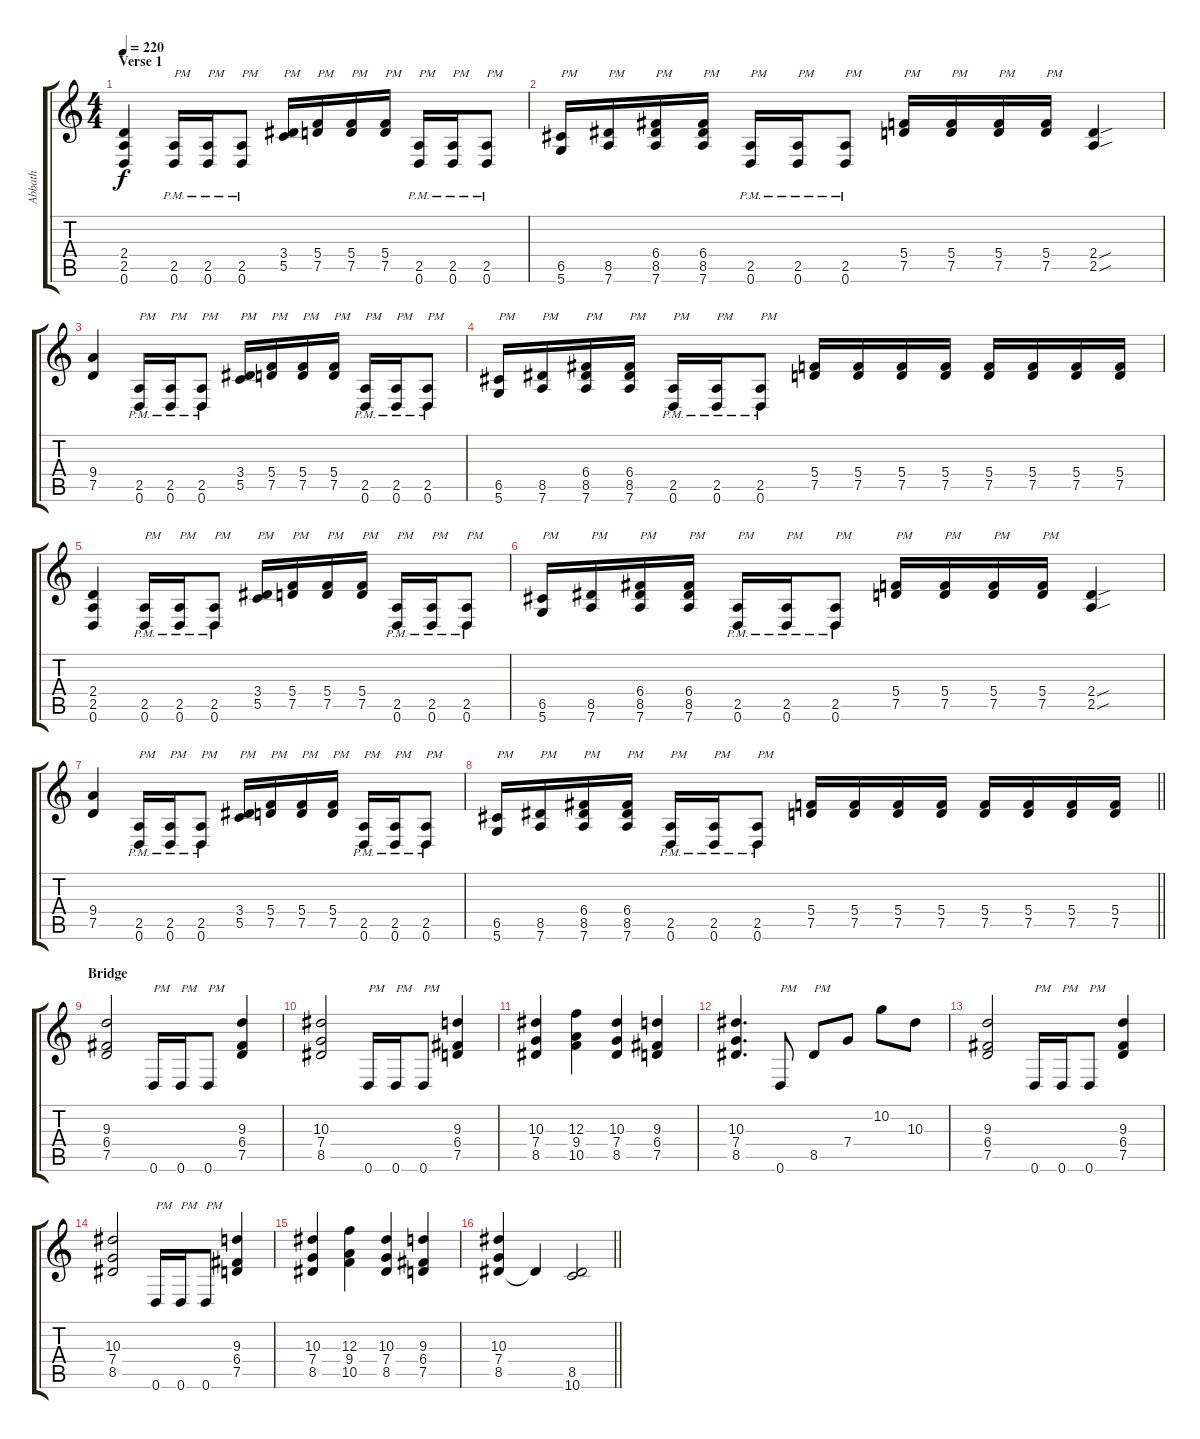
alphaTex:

\track ("Abbath" "Abbath") {instrument distortionguitar}
\staff {score tabs}
\tuning (D4 A3 F3 C3 G2 D2) {hide}
\ts (4 4)
\section ("" "Verse 1")
\tempo 220
\clef g2
\ks c
(2.4 2.5 0.6).4{dy f} (2.5{pm} 0.6{pm}).16{txt "PM"} (2.5{pm} 0.6{pm}).16{txt "PM"} (2.5{pm} 0.6{pm}).8{txt "PM"} (3.4 5.5).16{txt "PM"} (5.4 7.5).16{txt "PM"} (5.4 7.5).16{txt "PM"} (5.4 7.5).16{txt "PM"} (2.5{pm} 0.6{pm}).16{txt "PM"} (2.5{pm} 0.6{pm}).16{txt "PM"} (2.5{pm} 0.6{pm}).8{txt "PM"} |
(6.5 5.6).16{txt "PM"} (8.5 7.6).16{txt "PM"} (6.4 8.5 7.6).16{txt "PM"} (6.4 8.5 7.6).16{txt "PM"} (2.5{pm} 0.6{pm}).16{txt "PM"} (2.5{pm} 0.6{pm}).16{txt "PM"} (2.5{pm} 0.6{pm}).8{txt "PM"} (5.4 7.5).16{txt "PM"} (5.4 7.5).16{txt "PM"} (5.4 7.5).16{txt "PM"} (5.4 7.5).16{txt "PM"} (2.4{sou} 2.5{sou}).4 |
(9.4 7.5).4 (2.5{pm} 0.6{pm}).16{txt "PM"} (2.5{pm} 0.6{pm}).16{txt "PM"} (2.5{pm} 0.6{pm}).8{txt "PM"} (3.4 5.5).16{txt "PM"} (5.4 7.5).16{txt "PM"} (5.4 7.5).16{txt "PM"} (5.4 7.5).16{txt "PM"} (2.5{pm} 0.6{pm}).16{txt "PM"} (2.5{pm} 0.6{pm}).16{txt "PM"} (2.5{pm} 0.6{pm}).8{txt "PM"} |
(6.5 5.6).16{txt "PM"} (8.5 7.6).16{txt "PM"} (6.4 8.5 7.6).16{txt "PM"} (6.4 8.5 7.6).16{txt "PM"} (2.5{pm} 0.6{pm}).16{txt "PM"} (2.5{pm} 0.6{pm}).16{txt "PM"} (2.5{pm} 0.6{pm}).8{txt "PM"} (5.4 7.5).16 (5.4 7.5).16 (5.4 7.5).16 (5.4 7.5).16 (5.4 7.5).16 (5.4 7.5).16 (5.4 7.5).16 (5.4 7.5).16 |
(2.4 2.5 0.6).4 (2.5{pm} 0.6{pm}).16{txt "PM"} (2.5{pm} 0.6{pm}).16{txt "PM"} (2.5{pm} 0.6{pm}).8{txt "PM"} (3.4 5.5).16{txt "PM"} (5.4 7.5).16{txt "PM"} (5.4 7.5).16{txt "PM"} (5.4 7.5).16{txt "PM"} (2.5{pm} 0.6{pm}).16{txt "PM"} (2.5{pm} 0.6{pm}).16{txt "PM"} (2.5{pm} 0.6{pm}).8{txt "PM"} |
(6.5 5.6).16{txt "PM"} (8.5 7.6).16{txt "PM"} (6.4 8.5 7.6).16{txt "PM"} (6.4 8.5 7.6).16{txt "PM"} (2.5{pm} 0.6{pm}).16{txt "PM"} (2.5{pm} 0.6{pm}).16{txt "PM"} (2.5{pm} 0.6{pm}).8{txt "PM"} (5.4 7.5).16{txt "PM"} (5.4 7.5).16{txt "PM"} (5.4 7.5).16{txt "PM"} (5.4 7.5).16{txt "PM"} (2.4{sou} 2.5{sou}).4 |
(9.4 7.5).4 (2.5{pm} 0.6{pm}).16{txt "PM"} (2.5{pm} 0.6{pm}).16{txt "PM"} (2.5{pm} 0.6{pm}).8{txt "PM"} (3.4 5.5).16{txt "PM"} (5.4 7.5).16{txt "PM"} (5.4 7.5).16{txt "PM"} (5.4 7.5).16{txt "PM"} (2.5{pm} 0.6{pm}).16{txt "PM"} (2.5{pm} 0.6{pm}).16{txt "PM"} (2.5{pm} 0.6{pm}).8{txt "PM"} |
\barLineRight lightlight
(6.5 5.6).16{txt "PM"} (8.5 7.6).16{txt "PM"} (6.4 8.5 7.6).16{txt "PM"} (6.4 8.5 7.6).16{txt "PM"} (2.5{pm} 0.6{pm}).16{txt "PM"} (2.5{pm} 0.6{pm}).16{txt "PM"} (2.5{pm} 0.6{pm}).8{txt "PM"} (5.4 7.5).16 (5.4 7.5).16 (5.4 7.5).16 (5.4 7.5).16 (5.4 7.5).16 (5.4 7.5).16 (5.4 7.5).16 (5.4 7.5).16 |
\section ("" "Bridge")
(9.3 6.4 7.5).2 0.6.16{txt "PM"} 0.6.16{txt "PM"} 0.6.8{txt "PM"} (9.3 6.4 7.5).4 |
(10.3 7.4 8.5).2 0.6.16{txt "PM"} 0.6.16{txt "PM"} 0.6.8{txt "PM"} (9.3 6.4 7.5).4 |
(10.3 7.4 8.5).4 (12.3 9.4 10.5).4 (10.3 7.4 8.5).4 (9.3 6.4 7.5).4 |
(10.3 7.4 8.5).4{d} 0.6.8{txt "PM"} 8.5.8{txt "PM"} 7.4.8 10.2.8 10.3.8 |
(9.3 6.4 7.5).2 0.6.16{txt "PM"} 0.6.16{txt "PM"} 0.6.8{txt "PM"} (9.3 6.4 7.5).4 |
(10.3 7.4 8.5).2 0.6.16{txt "PM"} 0.6.16{txt "PM"} 0.6.8{txt "PM"} (9.3 6.4 7.5).4 |
(10.3 7.4 8.5).4 (12.3 9.4 10.5).4 (10.3 7.4 8.5).4 (9.3 6.4 7.5).4 |
\barLineRight lightlight
(10.3 7.4 8.5).4 8.5{t}.4 (8.5 10.6).2
